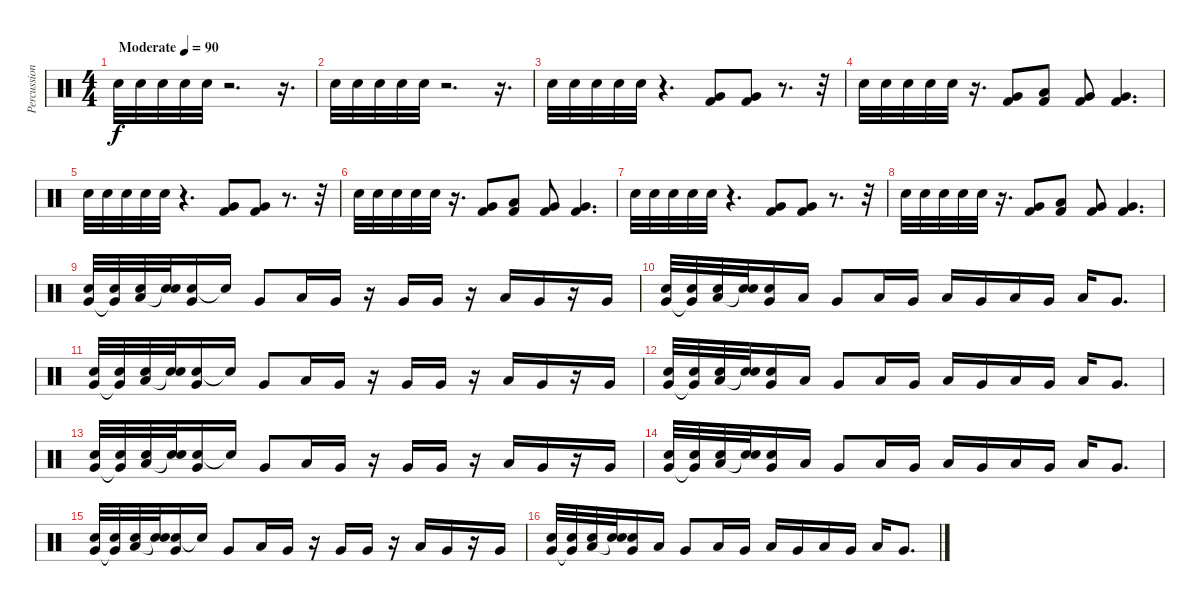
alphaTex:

\track ("Percussion" "Percussion") {instrument percussion}
\staff {score}
\articulation defaults
\ts (4 4)
\tempo (90 "Moderate")
\clef neutral
\ks c "Electric Snare (hit)".32{dy f volume 8} "Electric Snare (hit)".32 "Electric Snare (hit)".32 "Electric Snare (hit)".32 "Electric Snare (hit)".32
r.2{d} r.16{d} |
"Electric Snare (hit)".32 "Electric Snare (hit)".32 "Electric Snare (hit)".32 "Electric Snare (hit)".32 "Electric Snare (hit)".32 r.2{d} r.16{d volume 13} |
"Electric Snare (hit)".32 "Electric Snare (hit)".32 "Electric Snare (hit)".32 "Electric Snare (hit)".32 "Electric Snare (hit)".32 r.4{d} ("Very Low Tom (hit)" "Kick (hit) 2").8 ("Very Low Tom (hit)" "Kick (hit) 2").8 r.8{d} r.32 |
"Electric Snare (hit)".32 "Electric Snare (hit)".32 "Electric Snare (hit)".32 "Electric Snare (hit)".32 "Electric Snare (hit)".32 r.16{d} ("Very Low Tom (hit)" "Kick (hit) 2").8 ("Low Floor Tom (hit)" "Kick (hit) 2").8 ("Very Low Tom (hit)" "Kick (hit) 2").8 ("Very Low Tom (hit)" "Kick (hit) 2").4{d} |
"Electric Snare (hit)".32 "Electric Snare (hit)".32 "Electric Snare (hit)".32 "Electric Snare (hit)".32 "Electric Snare (hit)".32 r.4{d} ("Very Low Tom (hit)" "Kick (hit) 2").8 ("Very Low Tom (hit)" "Kick (hit) 2").8 r.8{d} r.32 |
"Electric Snare (hit)".32 "Electric Snare (hit)".32 "Electric Snare (hit)".32 "Electric Snare (hit)".32 "Electric Snare (hit)".32 r.16{d} ("Very Low Tom (hit)" "Kick (hit) 2").8 ("Low Floor Tom (hit)" "Kick (hit) 2").8 ("Very Low Tom (hit)" "Kick (hit) 2").8 ("Very Low Tom (hit)" "Kick (hit) 2").4{d} |
"Electric Snare (hit)".32 "Electric Snare (hit)".32 "Electric Snare (hit)".32 "Electric Snare (hit)".32 "Electric Snare (hit)".32 r.4{d} ("Very Low Tom (hit)" "Kick (hit) 2").8 ("Very Low Tom (hit)" "Kick (hit) 2").8 r.8{d} r.32 |
"Electric Snare (hit)".32 "Electric Snare (hit)".32 "Electric Snare (hit)".32 "Electric Snare (hit)".32 "Electric Snare (hit)".32 r.16{d} ("Very Low Tom (hit)" "Kick (hit) 2").8 ("Low Floor Tom (hit)" "Kick (hit) 2").8 ("Very Low Tom (hit)" "Kick (hit) 2").8 ("Very Low Tom (hit)" "Kick (hit) 2").4{d} |
("Snare (hit) 2" "Very Low Tom (hit)").32 ("Snare (hit) 2" "Very Low Tom (hit)"{t}).32 ("Snare (hit) 2" "Low Tom (hit)").32 ("Snare (hit) 2" "Snare (hit)"{t}).32 ("Snare (hit) 2" "Very Low Tom (hit)").16 "Snare (hit)"{t}.16 "Very Low Tom (hit)".8 "Low Tom (hit)".16 "Very Low Tom (hit)".16 r.16 "Very Low Tom (hit)".16 "Very Low Tom (hit)".16 r.16 "Low Tom (hit)".16 "Very Low Tom (hit)".16 r.16 "Very Low Tom (hit)".16 |
("Snare (hit) 2" "Very Low Tom (hit)").32 ("Snare (hit) 2" "Very Low Tom (hit)"{t}).32 ("Snare (hit) 2" "Low Tom (hit)").32 ("Snare (hit) 2" "Snare (hit)"{t}).32 ("Snare (hit) 2" "Very Low Tom (hit)").16 "Low Tom (hit)".16 "Very Low Tom (hit)".8 "Low Tom (hit)".16 "Very Low Tom (hit)".16 "Low Tom (hit)".16 "Very Low Tom (hit)".16 "Low Tom (hit)".16 "Very Low Tom (hit)".16 "Low Tom (hit)".16 "Very Low Tom (hit)".8{d} |
("Snare (hit) 2" "Very Low Tom (hit)").32 ("Snare (hit) 2" "Very Low Tom (hit)"{t}).32 ("Snare (hit) 2" "Low Tom (hit)").32 ("Snare (hit) 2" "Snare (hit)"{t}).32 ("Snare (hit) 2" "Very Low Tom (hit)").16 "Snare (hit)"{t}.16 "Very Low Tom (hit)".8 "Low Tom (hit)".16 "Very Low Tom (hit)".16 r.16 "Very Low Tom (hit)".16 "Very Low Tom (hit)".16 r.16 "Low Tom (hit)".16 "Very Low Tom (hit)".16 r.16 "Very Low Tom (hit)".16 |
("Snare (hit) 2" "Very Low Tom (hit)").32 ("Snare (hit) 2" "Very Low Tom (hit)"{t}).32 ("Snare (hit) 2" "Low Tom (hit)").32 ("Snare (hit) 2" "Snare (hit)"{t}).32 ("Snare (hit) 2" "Very Low Tom (hit)").16 "Low Tom (hit)".16 "Very Low Tom (hit)".8 "Low Tom (hit)".16 "Very Low Tom (hit)".16 "Low Tom (hit)".16 "Very Low Tom (hit)".16 "Low Tom (hit)".16 "Very Low Tom (hit)".16 "Low Tom (hit)".16 "Very Low Tom (hit)".8{d} |
("Snare (hit) 2" "Very Low Tom (hit)").32 ("Snare (hit) 2" "Very Low Tom (hit)"{t}).32 ("Snare (hit) 2" "Low Tom (hit)").32 ("Snare (hit) 2" "Snare (hit)"{t}).32 ("Snare (hit) 2" "Very Low Tom (hit)").16 "Snare (hit)"{t}.16 "Very Low Tom (hit)".8 "Low Tom (hit)".16 "Very Low Tom (hit)".16 r.16 "Very Low Tom (hit)".16 "Very Low Tom (hit)".16 r.16 "Low Tom (hit)".16 "Very Low Tom (hit)".16 r.16 "Very Low Tom (hit)".16 |
("Snare (hit) 2" "Very Low Tom (hit)").32 ("Snare (hit) 2" "Very Low Tom (hit)"{t}).32 ("Snare (hit) 2" "Low Tom (hit)").32 ("Snare (hit) 2" "Snare (hit)"{t}).32 ("Snare (hit) 2" "Very Low Tom (hit)").16 "Low Tom (hit)".16 "Very Low Tom (hit)".8 "Low Tom (hit)".16 "Very Low Tom (hit)".16 "Low Tom (hit)".16 "Very Low Tom (hit)".16 "Low Tom (hit)".16 "Very Low Tom (hit)".16 "Low Tom (hit)".16 "Very Low Tom (hit)".8{d} |
("Snare (hit) 2" "Very Low Tom (hit)").32 ("Snare (hit) 2" "Very Low Tom (hit)"{t}).32 ("Snare (hit) 2" "Low Tom (hit)").32 ("Snare (hit) 2" "Snare (hit)"{t}).32 ("Snare (hit) 2" "Very Low Tom (hit)").16 "Snare (hit)"{t}.16 "Very Low Tom (hit)".8 "Low Tom (hit)".16 "Very Low Tom (hit)".16 r.16 "Very Low Tom (hit)".16 "Very Low Tom (hit)".16 r.16 "Low Tom (hit)".16 "Very Low Tom (hit)".16 r.16 "Very Low Tom (hit)".16 |
("Snare (hit) 2" "Very Low Tom (hit)").32 ("Snare (hit) 2" "Very Low Tom (hit)"{t}).32 ("Snare (hit) 2" "Low Tom (hit)").32 ("Snare (hit) 2" "Snare (hit)"{t}).32 ("Snare (hit) 2" "Very Low Tom (hit)").16 "Low Tom (hit)".16 "Very Low Tom (hit)".8 "Low Tom (hit)".16 "Very Low Tom (hit)".16 "Low Tom (hit)".16 "Very Low Tom (hit)".16 "Low Tom (hit)".16 "Very Low Tom (hit)".16 "Low Tom (hit)".16 "Very Low Tom (hit)".8{d}
